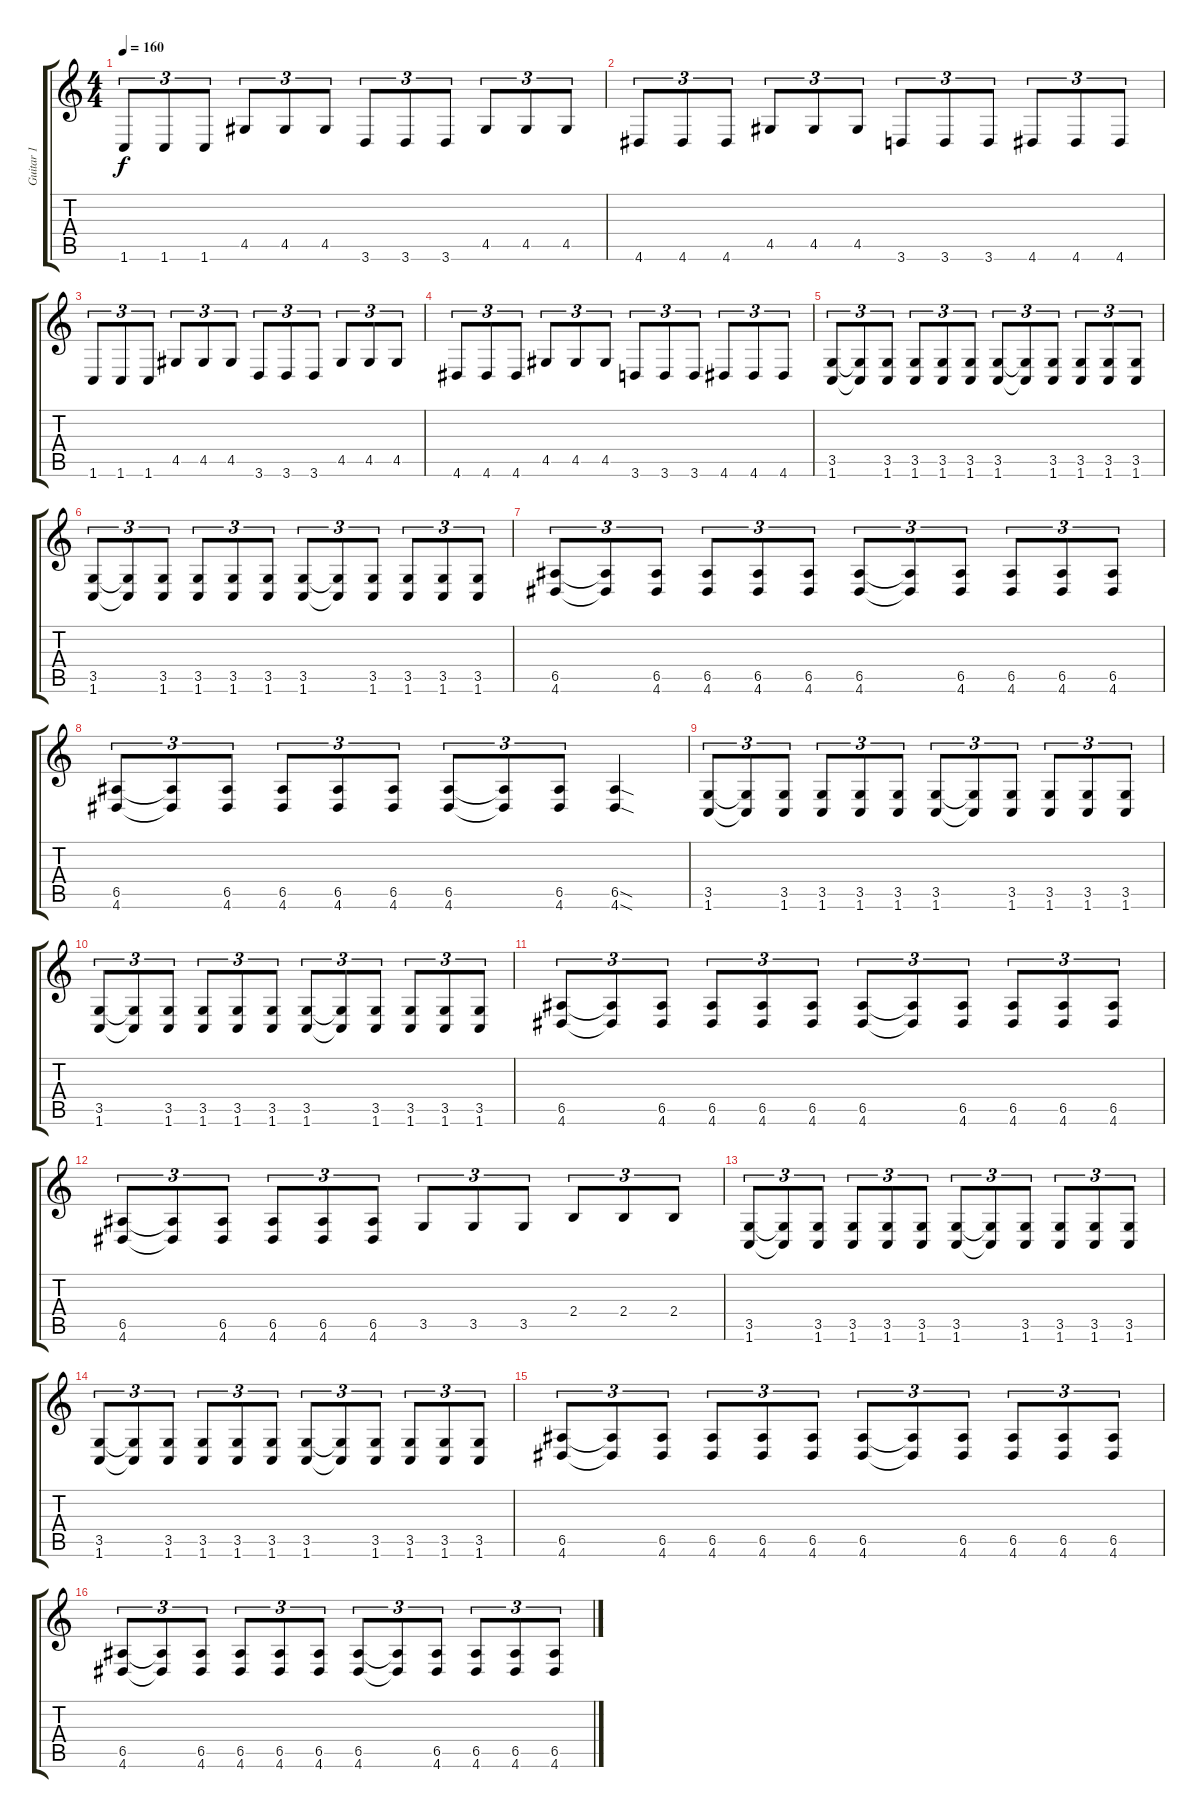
\track ("Guitar 1" "Guitar 1") {instrument distortionguitar}
\staff {score tabs}
\tuning (B3 Gb3 D3 A2 E2 B1) {hide}
\ts (4 4)
\tempo 160
\clef g2
\ks c
1.6.8{tu (3 2) dy f} 1.6.8{tu (3 2)} 1.6.8{tu (3 2)} 4.5.8{tu (3 2)} 4.5.8{tu (3 2)} 4.5.8{tu (3 2)} 3.6.8{tu (3 2)} 3.6.8{tu (3 2)} 3.6.8{tu (3 2)} 4.5.8{tu (3 2)} 4.5.8{tu (3 2)} 4.5.8{tu (3 2)} |
4.6.8{tu (3 2)} 4.6.8{tu (3 2)} 4.6.8{tu (3 2)} 4.5.8{tu (3 2)} 4.5.8{tu (3 2)} 4.5.8{tu (3 2)} 3.6.8{tu (3 2)} 3.6.8{tu (3 2)} 3.6.8{tu (3 2)} 4.6.8{tu (3 2)} 4.6.8{tu (3 2)} 4.6.8{tu (3 2)} |
1.6.8{tu (3 2)} 1.6.8{tu (3 2)} 1.6.8{tu (3 2)} 4.5.8{tu (3 2)} 4.5.8{tu (3 2)} 4.5.8{tu (3 2)} 3.6.8{tu (3 2)} 3.6.8{tu (3 2)} 3.6.8{tu (3 2)} 4.5.8{tu (3 2)} 4.5.8{tu (3 2)} 4.5.8{tu (3 2)} |
4.6.8{tu (3 2)} 4.6.8{tu (3 2)} 4.6.8{tu (3 2)} 4.5.8{tu (3 2)} 4.5.8{tu (3 2)} 4.5.8{tu (3 2)} 3.6.8{tu (3 2)} 3.6.8{tu (3 2)} 3.6.8{tu (3 2)} 4.6.8{tu (3 2)} 4.6.8{tu (3 2)} 4.6.8{tu (3 2)} |
(3.5 1.6).8{tu (3 2)} (3.5{t} 1.6{t}).8{tu (3 2)} (3.5 1.6).8{tu (3 2)} (3.5 1.6).8{tu (3 2)} (3.5 1.6).8{tu (3 2)} (3.5 1.6).8{tu (3 2)} (3.5 1.6).8{tu (3 2)} (3.5{t} 1.6{t}).8{tu (3 2)} (3.5 1.6).8{tu (3 2)} (3.5 1.6).8{tu (3 2)} (3.5 1.6).8{tu (3 2)} (3.5 1.6).8{tu (3 2)} |
(3.5 1.6).8{tu (3 2)} (3.5{t} 1.6{t}).8{tu (3 2)} (3.5 1.6).8{tu (3 2)} (3.5 1.6).8{tu (3 2)} (3.5 1.6).8{tu (3 2)} (3.5 1.6).8{tu (3 2)} (3.5 1.6).8{tu (3 2)} (3.5{t} 1.6{t}).8{tu (3 2)} (3.5 1.6).8{tu (3 2)} (3.5 1.6).8{tu (3 2)} (3.5 1.6).8{tu (3 2)} (3.5 1.6).8{tu (3 2)} |
(6.5 4.6).8{tu (3 2)} (6.5{t} 4.6{t}).8{tu (3 2)} (6.5 4.6).8{tu (3 2)} (6.5 4.6).8{tu (3 2)} (6.5 4.6).8{tu (3 2)} (6.5 4.6).8{tu (3 2)} (6.5 4.6).8{tu (3 2)} (6.5{t} 4.6{t}).8{tu (3 2)} (6.5 4.6).8{tu (3 2)} (6.5 4.6).8{tu (3 2)} (6.5 4.6).8{tu (3 2)} (6.5 4.6).8{tu (3 2)} |
(6.5 4.6).8{tu (3 2)} (6.5{t} 4.6{t}).8{tu (3 2)} (6.5 4.6).8{tu (3 2)} (6.5 4.6).8{tu (3 2)} (6.5 4.6).8{tu (3 2)} (6.5 4.6).8{tu (3 2)} (6.5 4.6).8{tu (3 2)} (6.5{t} 4.6{t}).8{tu (3 2)} (6.5 4.6).8{tu (3 2)} (6.5{sod} 4.6{sod}).4 |
(3.5 1.6).8{tu (3 2)} (3.5{t} 1.6{t}).8{tu (3 2)} (3.5 1.6).8{tu (3 2)} (3.5 1.6).8{tu (3 2)} (3.5 1.6).8{tu (3 2)} (3.5 1.6).8{tu (3 2)} (3.5 1.6).8{tu (3 2)} (3.5{t} 1.6{t}).8{tu (3 2)} (3.5 1.6).8{tu (3 2)} (3.5 1.6).8{tu (3 2)} (3.5 1.6).8{tu (3 2)} (3.5 1.6).8{tu (3 2)} |
(3.5 1.6).8{tu (3 2)} (3.5{t} 1.6{t}).8{tu (3 2)} (3.5 1.6).8{tu (3 2)} (3.5 1.6).8{tu (3 2)} (3.5 1.6).8{tu (3 2)} (3.5 1.6).8{tu (3 2)} (3.5 1.6).8{tu (3 2)} (3.5{t} 1.6{t}).8{tu (3 2)} (3.5 1.6).8{tu (3 2)} (3.5 1.6).8{tu (3 2)} (3.5 1.6).8{tu (3 2)} (3.5 1.6).8{tu (3 2)} |
(6.5 4.6).8{tu (3 2)} (6.5{t} 4.6{t}).8{tu (3 2)} (6.5 4.6).8{tu (3 2)} (6.5 4.6).8{tu (3 2)} (6.5 4.6).8{tu (3 2)} (6.5 4.6).8{tu (3 2)} (6.5 4.6).8{tu (3 2)} (6.5{t} 4.6{t}).8{tu (3 2)} (6.5 4.6).8{tu (3 2)} (6.5 4.6).8{tu (3 2)} (6.5 4.6).8{tu (3 2)} (6.5 4.6).8{tu (3 2)} |
(6.5 4.6).8{tu (3 2)} (6.5{t} 4.6{t}).8{tu (3 2)} (6.5 4.6).8{tu (3 2)} (6.5 4.6).8{tu (3 2)} (6.5 4.6).8{tu (3 2)} (6.5 4.6).8{tu (3 2)} 3.5.8{tu (3 2)} 3.5.8{tu (3 2)} 3.5.8{tu (3 2)} 2.4.8{tu (3 2)} 2.4.8{tu (3 2)} 2.4.8{tu (3 2)} |
(3.5 1.6).8{tu (3 2)} (3.5{t} 1.6{t}).8{tu (3 2)} (3.5 1.6).8{tu (3 2)} (3.5 1.6).8{tu (3 2)} (3.5 1.6).8{tu (3 2)} (3.5 1.6).8{tu (3 2)} (3.5 1.6).8{tu (3 2)} (3.5{t} 1.6{t}).8{tu (3 2)} (3.5 1.6).8{tu (3 2)} (3.5 1.6).8{tu (3 2)} (3.5 1.6).8{tu (3 2)} (3.5 1.6).8{tu (3 2)} |
(3.5 1.6).8{tu (3 2)} (3.5{t} 1.6{t}).8{tu (3 2)} (3.5 1.6).8{tu (3 2)} (3.5 1.6).8{tu (3 2)} (3.5 1.6).8{tu (3 2)} (3.5 1.6).8{tu (3 2)} (3.5 1.6).8{tu (3 2)} (3.5{t} 1.6{t}).8{tu (3 2)} (3.5 1.6).8{tu (3 2)} (3.5 1.6).8{tu (3 2)} (3.5 1.6).8{tu (3 2)} (3.5 1.6).8{tu (3 2)} |
(6.5 4.6).8{tu (3 2)} (6.5{t} 4.6{t}).8{tu (3 2)} (6.5 4.6).8{tu (3 2)} (6.5 4.6).8{tu (3 2)} (6.5 4.6).8{tu (3 2)} (6.5 4.6).8{tu (3 2)} (6.5 4.6).8{tu (3 2)} (6.5{t} 4.6{t}).8{tu (3 2)} (6.5 4.6).8{tu (3 2)} (6.5 4.6).8{tu (3 2)} (6.5 4.6).8{tu (3 2)} (6.5 4.6).8{tu (3 2)} |
(6.5 4.6).8{tu (3 2)} (6.5{t} 4.6{t}).8{tu (3 2)} (6.5 4.6).8{tu (3 2)} (6.5 4.6).8{tu (3 2)} (6.5 4.6).8{tu (3 2)} (6.5 4.6).8{tu (3 2)} (6.5 4.6).8{tu (3 2)} (6.5{t} 4.6{t}).8{tu (3 2)} (6.5 4.6).8{tu (3 2)} (6.5 4.6).8{tu (3 2)} (6.5 4.6).8{tu (3 2)} (6.5 4.6).8{tu (3 2)}
